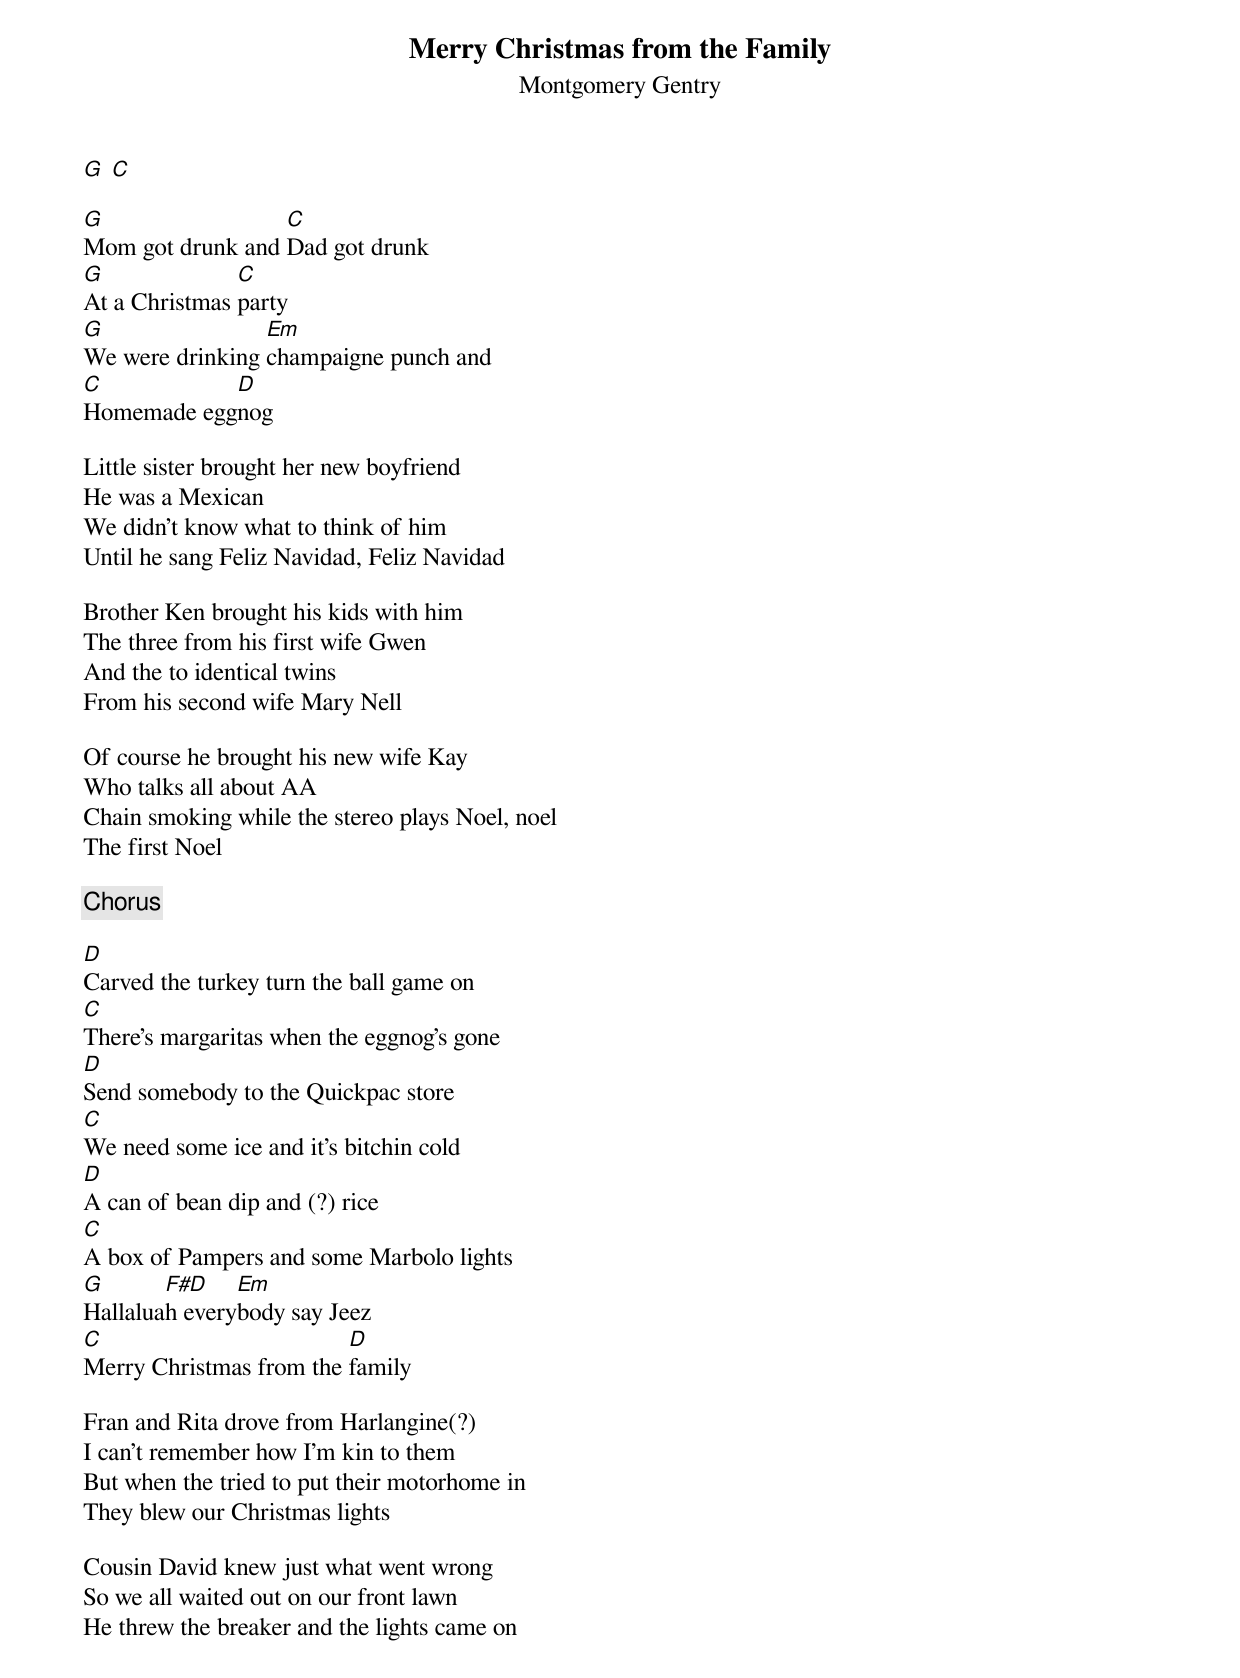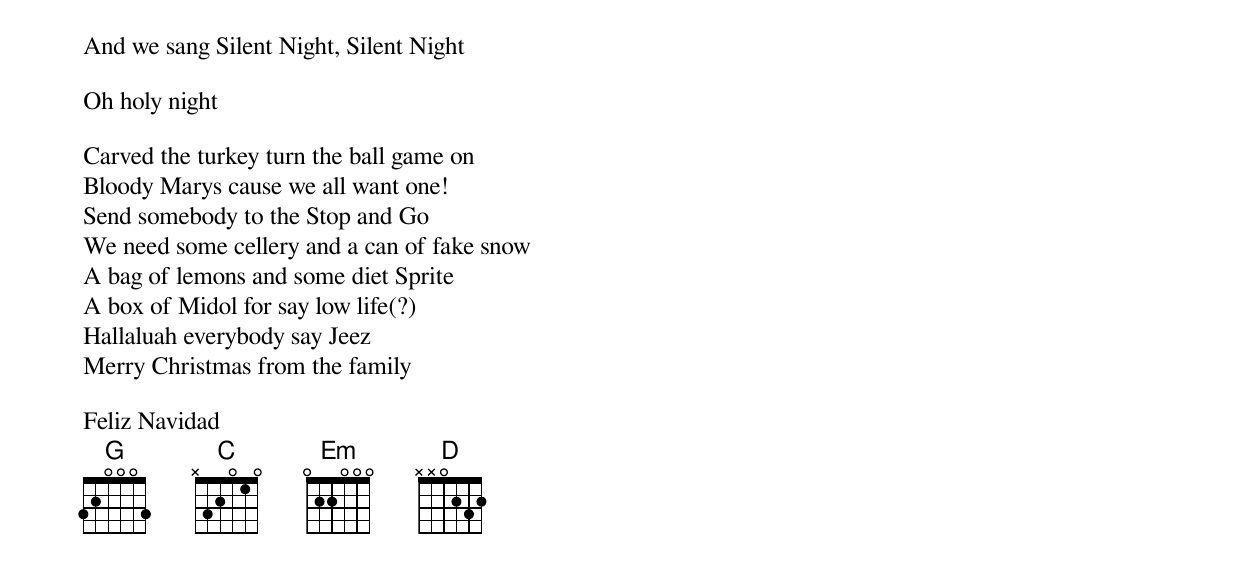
{t:Merry Christmas from the Family}
{st:Montgomery Gentry}
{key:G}

[G] [C]

[G]Mom got drunk and [C]Dad got drunk
[G]At a Christmas [C]party
[G]We were drinking [Em]champaigne punch and
[C]Homemade egg[D]nog

Little sister brought her new boyfriend
He was a Mexican
We didn't know what to think of him
Until he sang Feliz Navidad, Feliz Navidad

Brother Ken brought his kids with him
The three from his first wife Gwen
And the to identical twins
From his second wife Mary Nell

Of course he brought his new wife Kay
Who talks all about AA
Chain smoking while the stereo plays Noel, noel
The first Noel

{c:Chorus}

[D]Carved the turkey turn the ball game on
[C]There's margaritas when the eggnog's gone
[D]Send somebody to the Quickpac store
[C]We need some ice and it's bitchin cold
[D]A can of bean dip and (?) rice
[C]A box of Pampers and some Marbolo lights
[G]Hallalua[F#D]h every[Em]body say Jeez
[C]Merry Christmas from the [D]family

Fran and Rita drove from Harlangine(?)
I can't remember how I'm kin to them
But when the tried to put their motorhome in
They blew our Christmas lights

Cousin David knew just what went wrong
So we all waited out on our front lawn
He threw the breaker and the lights came on
And we sang Silent Night, Silent Night

Oh holy night

Carved the turkey turn the ball game on
Bloody Marys cause we all want one!
Send somebody to the Stop and Go
We need some cellery and a can of fake snow
A bag of lemons and some diet Sprite
A box of Midol for say low life(?)
Hallaluah everybody say Jeez
Merry Christmas from the family

Feliz Navidad
